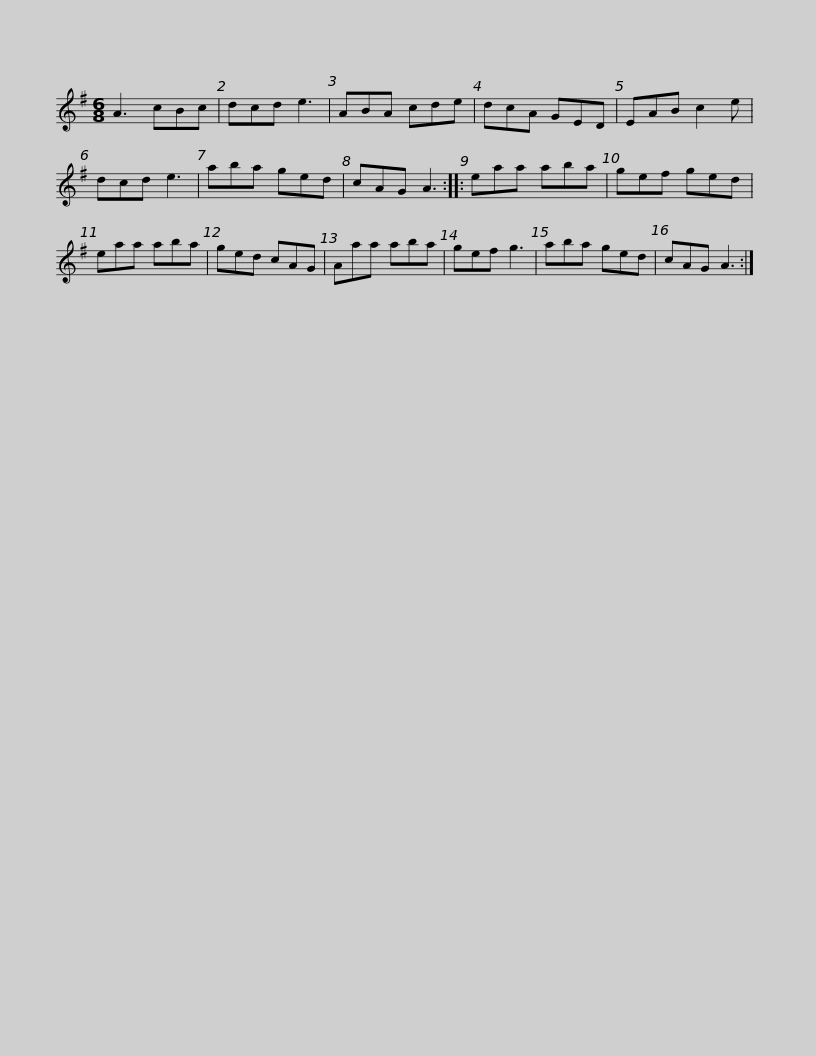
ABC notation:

X:1
L:1/8
M:6/8
I:linebreak $
K:G
V:1 treble
V:1
 A3 cBc | dcd e3 | ABA cde | dcA GED |$ EAB c2 e | %5
 dcd e3 | aba ged | cAG A3 ::$ eaa aba | gef ged | %10
 eaa aba | ged cAG |$ Aaa aba | gef g3 | aba ged | %15
 cAG A3 :| %16
